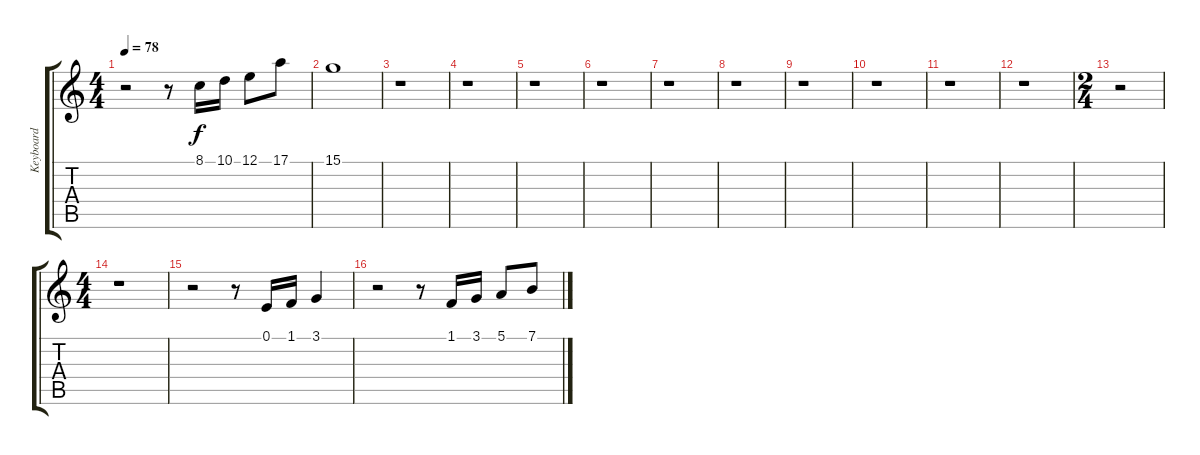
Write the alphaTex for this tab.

\track ("Keyboard" "Keyboard") {instrument steeldrums}
\staff {score tabs}
\tuning (E4 B3 G3 D3 A2 E2) {hide}
\ts (4 4)
\tempo 78
\clef g2
\ks c
r.2{dy f} r.8 8.1.16 10.1.16 12.1.8 17.1.8 |
15.1.1 |
r.1 |
r.1 |
r.1 |
r.1 |
r.1 |
r.1 |
r.1 |
r.1 |
r.1 |
r.1 |
\ts (2 4)
r.2 |
\ts (4 4)
r.1 |
r.2 r.8 0.1.16 1.1.16 3.1.4 |
r.2 r.8 1.1.16 3.1.16 5.1.8 7.1.8
